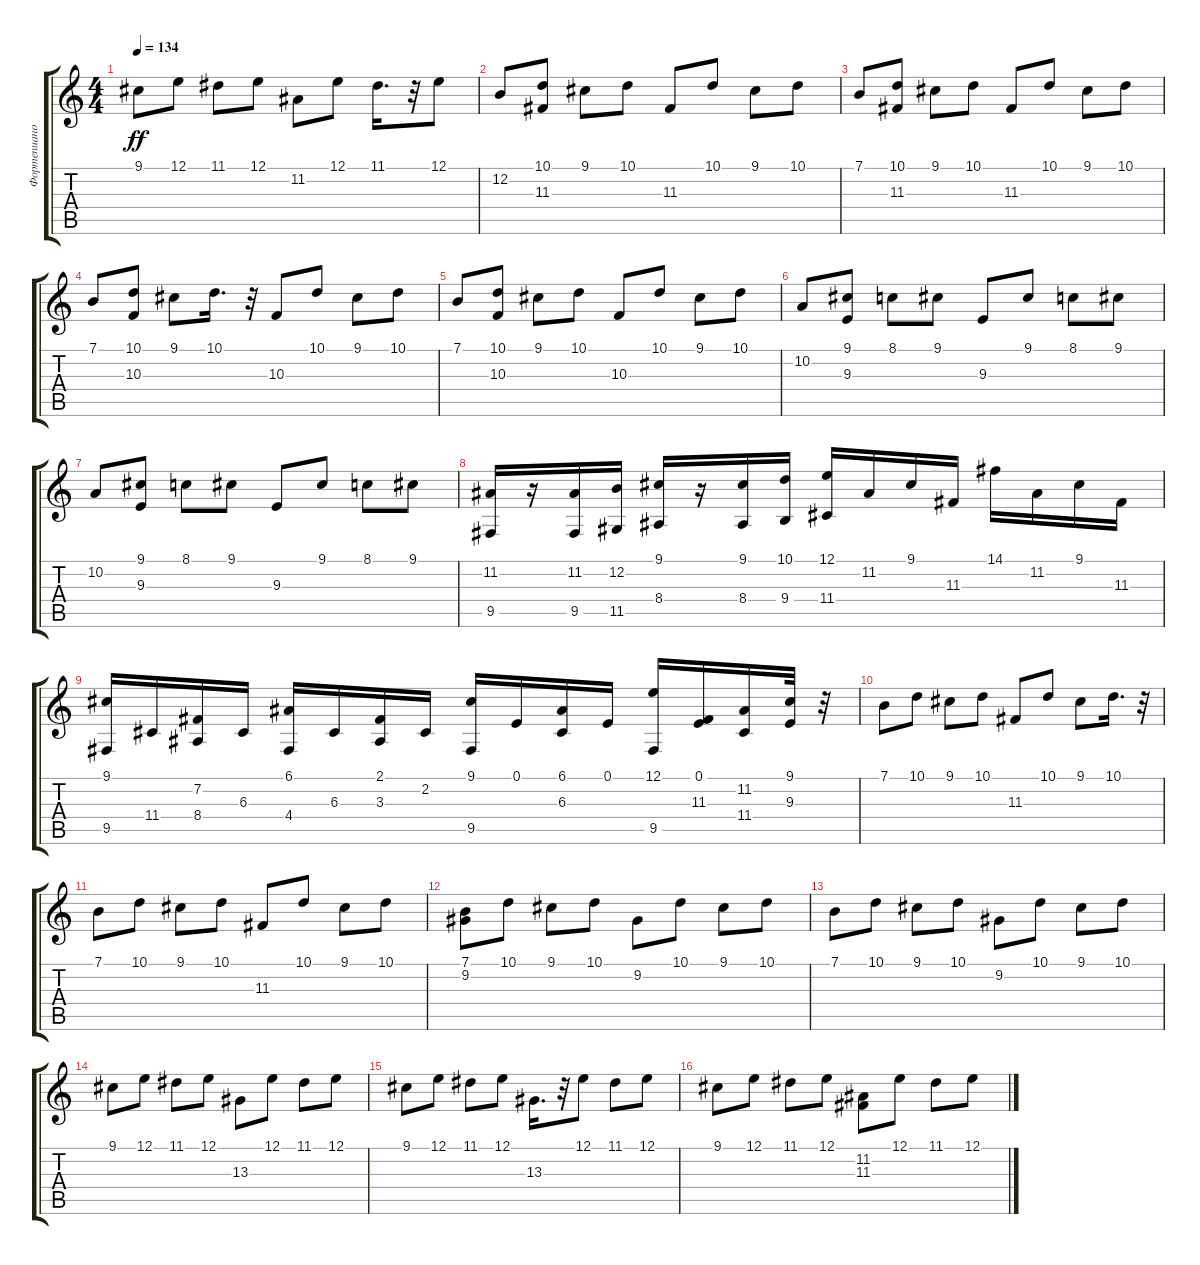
\track ("Фортепиано" "Фортепиано") {instrument harpsichord}
\staff {score tabs}
\tuning (E4 B3 G3 D3 A2 E2) {hide}
\ts (4 4)
\tempo 134
\clef g2
\ks c
9.1.8{dy ff} 12.1.8 11.1.8 12.1.8 11.2.8 12.1.8 11.1.16{d} r.32 12.1.8 |
12.2.8 (10.1 11.3).8 9.1.8 10.1.8 11.3.8 10.1.8 9.1.8 10.1.8 |
7.1.8 (10.1 11.3).8 9.1.8 10.1.8 11.3.8 10.1.8 9.1.8 10.1.8 |
7.1.8 (10.1 10.3).8 9.1.8 10.1.16{d} r.32 10.3.8 10.1.8 9.1.8 10.1.8 |
7.1.8 (10.1 10.3).8 9.1.8 10.1.8 10.3.8 10.1.8 9.1.8 10.1.8 |
10.2.8 (9.1 9.3).8 8.1.8 9.1.8 9.3.8 9.1.8 8.1.8 9.1.8 |
10.2.8 (9.1 9.3).8 8.1.8 9.1.8 9.3.8 9.1.8 8.1.8 9.1.8 |
(11.2 9.5).16 r.16 (11.2 9.5).16 (12.2 11.5).16 (9.1 8.4).16 r.16 (9.1 8.4).16 (10.1 9.4).16 (12.1 11.4).16 11.2.16 9.1.16 11.3.16 14.1.16 11.2.16 9.1.16 11.3.16 |
(9.1 9.5).16 11.4.16 (7.2 8.4).16 6.3.16 (6.1 4.4).16 6.3.16 (2.1 3.3).16 2.2.16 (9.1 9.5).16 0.1.16 (6.1 6.3).16 0.1.16 (12.1 9.5).16 (0.1 11.3).16 (11.2 11.4).16 (9.1 9.3).32 r.32 |
7.1.8 10.1.8 9.1.8 10.1.8 11.3.8 10.1.8 9.1.8 10.1.16{d} r.32 |
7.1.8 10.1.8 9.1.8 10.1.8 11.3.8 10.1.8 9.1.8 10.1.8 |
(7.1 9.2).8 10.1.8 9.1.8 10.1.8 9.2.8 10.1.8 9.1.8 10.1.8 |
7.1.8 10.1.8 9.1.8 10.1.8 9.2.8 10.1.8 9.1.8 10.1.8 |
9.1.8 12.1.8 11.1.8 12.1.8 13.3.8 12.1.8 11.1.8 12.1.8 |
9.1.8 12.1.8 11.1.8 12.1.8 13.3.16{d} r.32 12.1.8 11.1.8 12.1.8 |
9.1.8 12.1.8 11.1.8 12.1.8 (11.2 11.3).8 12.1.8 11.1.8 12.1.8
